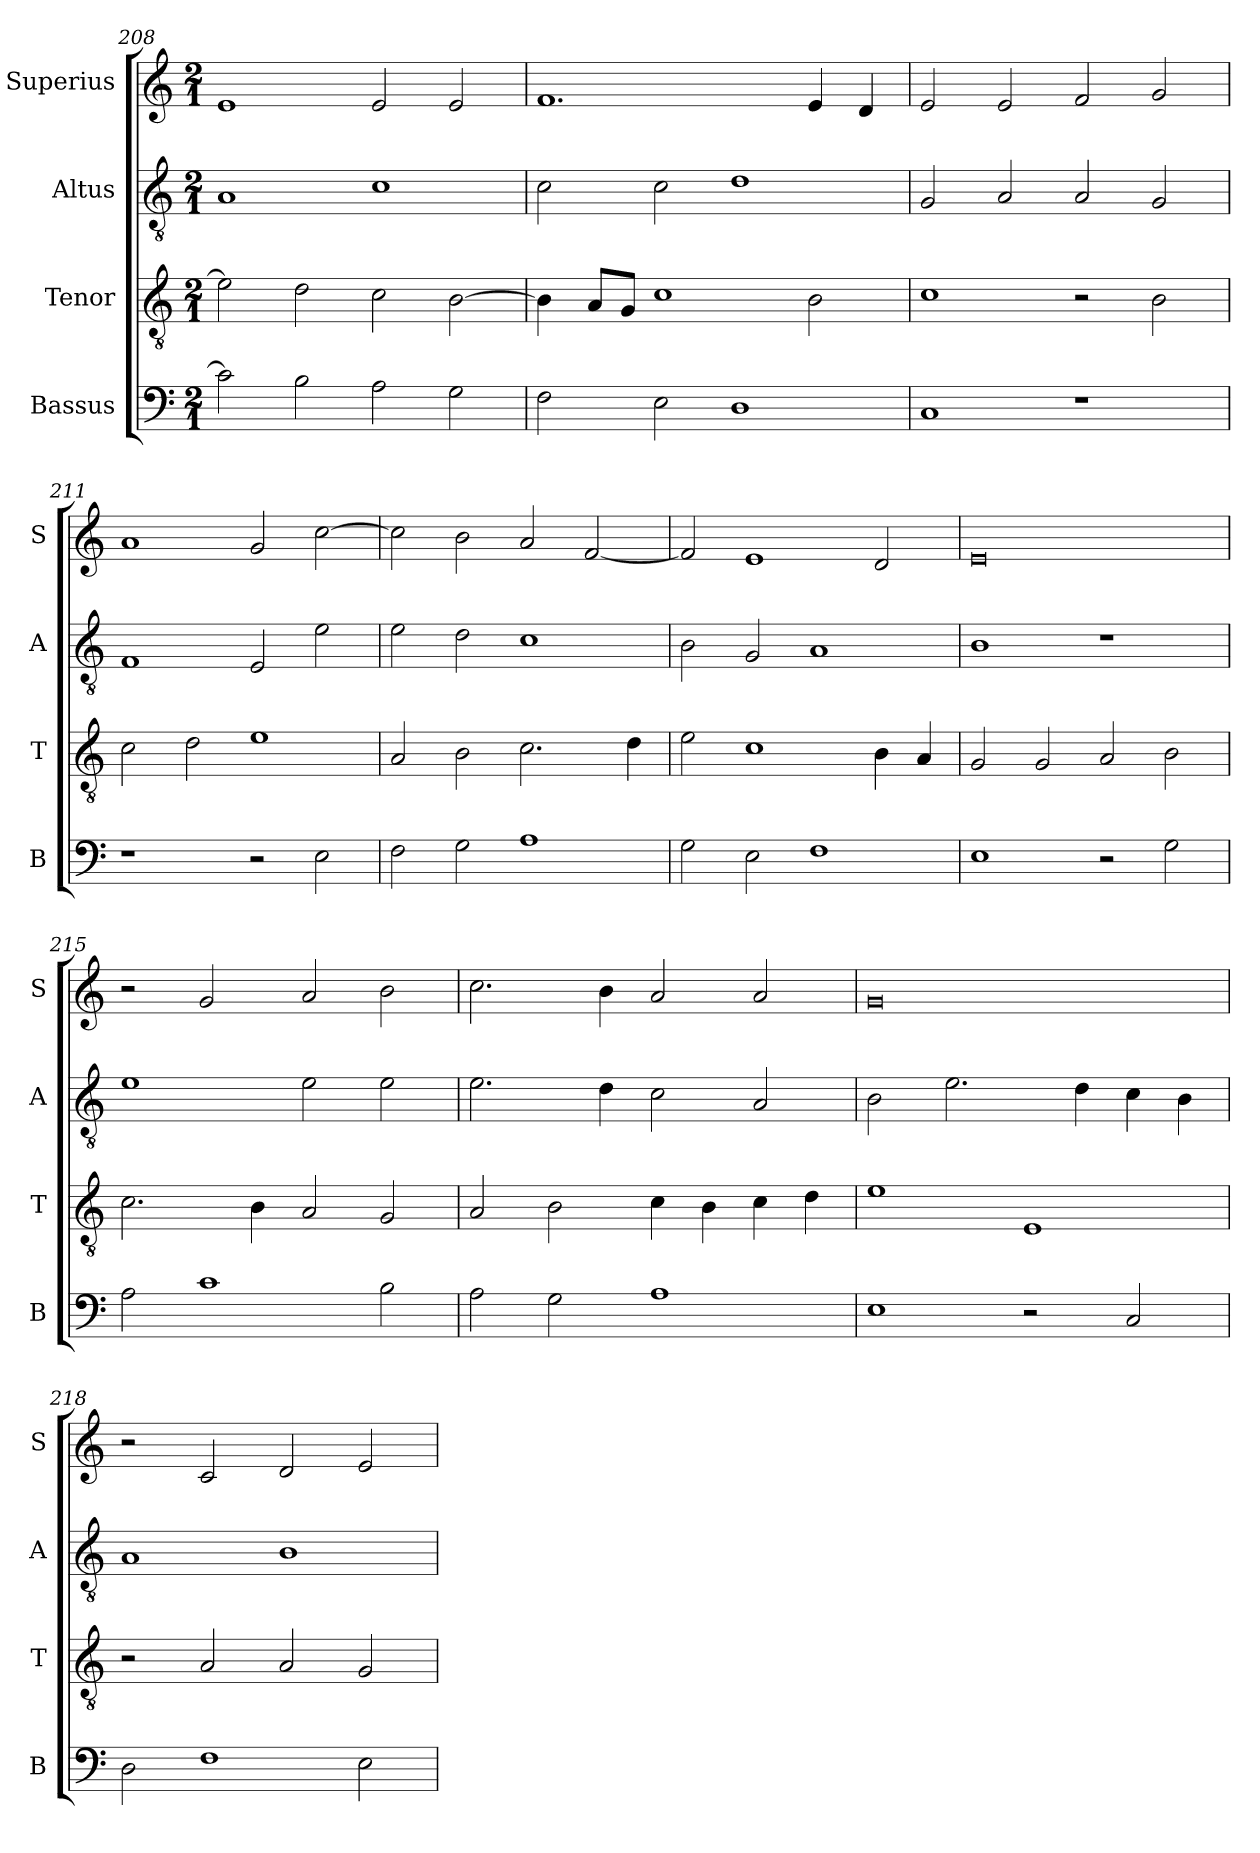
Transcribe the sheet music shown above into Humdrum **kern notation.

**kern	**kern	**kern	**kern
*part4	*part3	*part2	*part1
*staff4	*staff3	*staff2	*staff1
*I"Bassus	*I"Tenor	*I"Altus	*I"Superius
*I'B	*I'T	*I'A	*I'S
*clefF4	*clefGv2	*clefGv2	*clefG2
*k[]	*k[]	*k[]	*k[]
*C:	*C:	*C:	*C:
*M2/1	*M2/1	*M2/1	*M2/1
=208	=208	=208	=208
2c]	2e]	1A	1e
2B	2d	.	.
2A	2c	1c	2e
2G	[2B	.	2e
=209	=209	=209	=209
2F	4B]	2c	1.f
.	8AL	.	.
.	8GJ	.	.
2E	1c	2c	.
1D	.	1d	.
.	2B	.	4e
.	.	.	4d
=210	=210	=210	=210
1C	1c	2G	2e
.	.	2A	2e
1r	2r	2A	2f
.	2B	2G	2g
=211	=211	=211	=211
1r	2c	1F	1a
.	2d	.	.
2r	1e	2E	2g
2E	.	2e	[2cc
=212	=212	=212	=212
2F	2A	2e	2cc]
2G	2B	2d	2b
1A	2.c	1c	2a
.	.	.	[2f
.	4d	.	.
=213	=213	=213	=213
2G	2e	2B	2f]
2E	1c	2G	1e
1F	.	1A	.
.	4B	.	2d
.	4A	.	.
=214	=214	=214	=214
1E	2G	1B	0e
.	2G	.	.
2r	2A	1r	.
2G	2B	.	.
=215	=215	=215	=215
2A	2.c	1e	2r
1c	.	.	2g
.	4B	.	.
.	2A	2e	2a
2B	2G	2e	2b
=216	=216	=216	=216
2A	2A	2.e	2.cc
2G	2B	.	.
.	.	4d	4b
1A	4c	2c	2a
.	4B	.	.
.	4c	2A	2a
.	4d	.	.
=217	=217	=217	=217
1E	1e	2B	0g
.	.	2.e	.
2r	1E	.	.
.	.	4d	.
2C	.	4c	.
.	.	4B	.
=218	=218	=218	=218
2D	2r	1A	2r
1F	2A	.	2c
.	2A	1B	2d
2E	2G	.	2e
=	=	=	=
*-	*-	*-	*-
